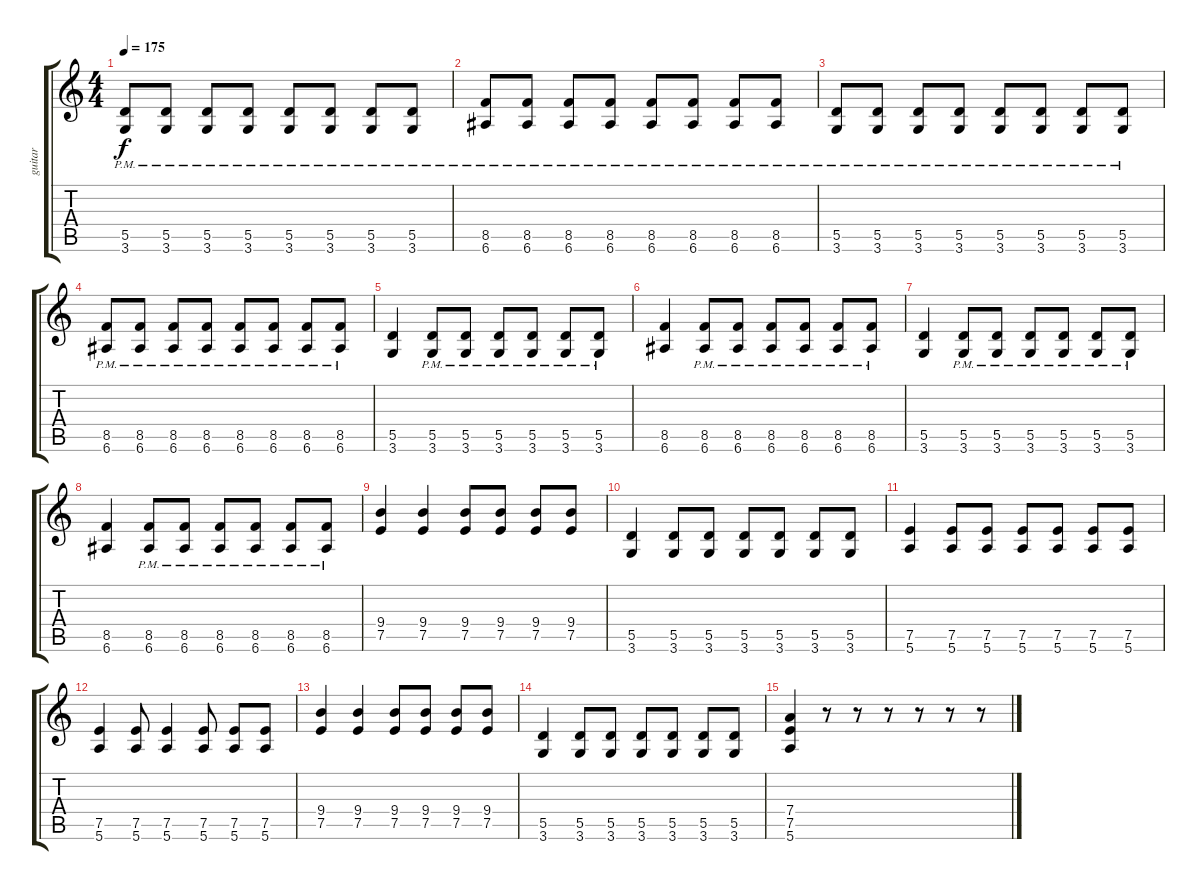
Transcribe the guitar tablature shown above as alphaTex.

\track ("guitar" "guitar") {instrument distortionguitar}
\staff {score tabs}
\tuning (E4 B3 G3 D3 A2 E2) {hide}
\ts (4 4)
\tempo 175
\clef g2
\ks c
(5.5{pm} 3.6{pm}).8{dy f} (5.5{pm} 3.6{pm}).8 (5.5{pm} 3.6{pm}).8 (5.5{pm} 3.6{pm}).8 (5.5{pm} 3.6{pm}).8 (5.5{pm} 3.6{pm}).8 (5.5{pm} 3.6{pm}).8 (5.5{pm} 3.6{pm}).8 |
(8.5{pm} 6.6{pm}).8 (8.5{pm} 6.6{pm}).8 (8.5{pm} 6.6{pm}).8 (8.5{pm} 6.6{pm}).8 (8.5{pm} 6.6{pm}).8 (8.5{pm} 6.6{pm}).8 (8.5{pm} 6.6{pm}).8 (8.5{pm} 6.6{pm}).8 |
(5.5{pm} 3.6{pm}).8 (5.5{pm} 3.6{pm}).8 (5.5{pm} 3.6{pm}).8 (5.5{pm} 3.6{pm}).8 (5.5{pm} 3.6{pm}).8 (5.5{pm} 3.6{pm}).8 (5.5{pm} 3.6{pm}).8 (5.5{pm} 3.6{pm}).8 |
(8.5{pm} 6.6{pm}).8 (8.5{pm} 6.6{pm}).8 (8.5{pm} 6.6{pm}).8 (8.5{pm} 6.6{pm}).8 (8.5{pm} 6.6{pm}).8 (8.5{pm} 6.6{pm}).8 (8.5{pm} 6.6{pm}).8 (8.5{pm} 6.6{pm}).8 |
(5.5 3.6).4 (5.5{pm} 3.6{pm}).8 (5.5{pm} 3.6{pm}).8 (5.5{pm} 3.6{pm}).8 (5.5{pm} 3.6{pm}).8 (5.5{pm} 3.6{pm}).8 (5.5{pm} 3.6{pm}).8 |
(8.5 6.6).4 (8.5{pm} 6.6{pm}).8 (8.5{pm} 6.6{pm}).8 (8.5{pm} 6.6{pm}).8 (8.5{pm} 6.6{pm}).8 (8.5{pm} 6.6{pm}).8 (8.5{pm} 6.6{pm}).8 |
(5.5 3.6).4 (5.5{pm} 3.6{pm}).8 (5.5{pm} 3.6{pm}).8 (5.5{pm} 3.6{pm}).8 (5.5{pm} 3.6{pm}).8 (5.5{pm} 3.6{pm}).8 (5.5{pm} 3.6{pm}).8 |
(8.5 6.6).4 (8.5{pm} 6.6{pm}).8 (8.5{pm} 6.6{pm}).8 (8.5{pm} 6.6{pm}).8 (8.5{pm} 6.6{pm}).8 (8.5{pm} 6.6{pm}).8 (8.5{pm} 6.6{pm}).8 |
(9.4 7.5).4 (9.4 7.5).4 (9.4 7.5).8 (9.4 7.5).8 (9.4 7.5).8 (9.4 7.5).8 |
(5.5 3.6).4 (5.5 3.6).8 (5.5 3.6).8 (5.5 3.6).8 (5.5 3.6).8 (5.5 3.6).8 (5.5 3.6).8 |
(7.5 5.6).4 (7.5 5.6).8 (7.5 5.6).8 (7.5 5.6).8 (7.5 5.6).8 (7.5 5.6).8 (7.5 5.6).8 |
(7.5 5.6).4 (7.5 5.6).8 (7.5 5.6).4 (7.5 5.6).8 (7.5 5.6).8 (7.5 5.6).8 |
(9.4 7.5).4 (9.4 7.5).4 (9.4 7.5).8 (9.4 7.5).8 (9.4 7.5).8 (9.4 7.5).8 |
(5.5 3.6).4 (5.5 3.6).8 (5.5 3.6).8 (5.5 3.6).8 (5.5 3.6).8 (5.5 3.6).8 (5.5 3.6).8 |
(7.4 7.5 5.6).4 r.8 r.8 r.8 r.8 r.8 r.8
